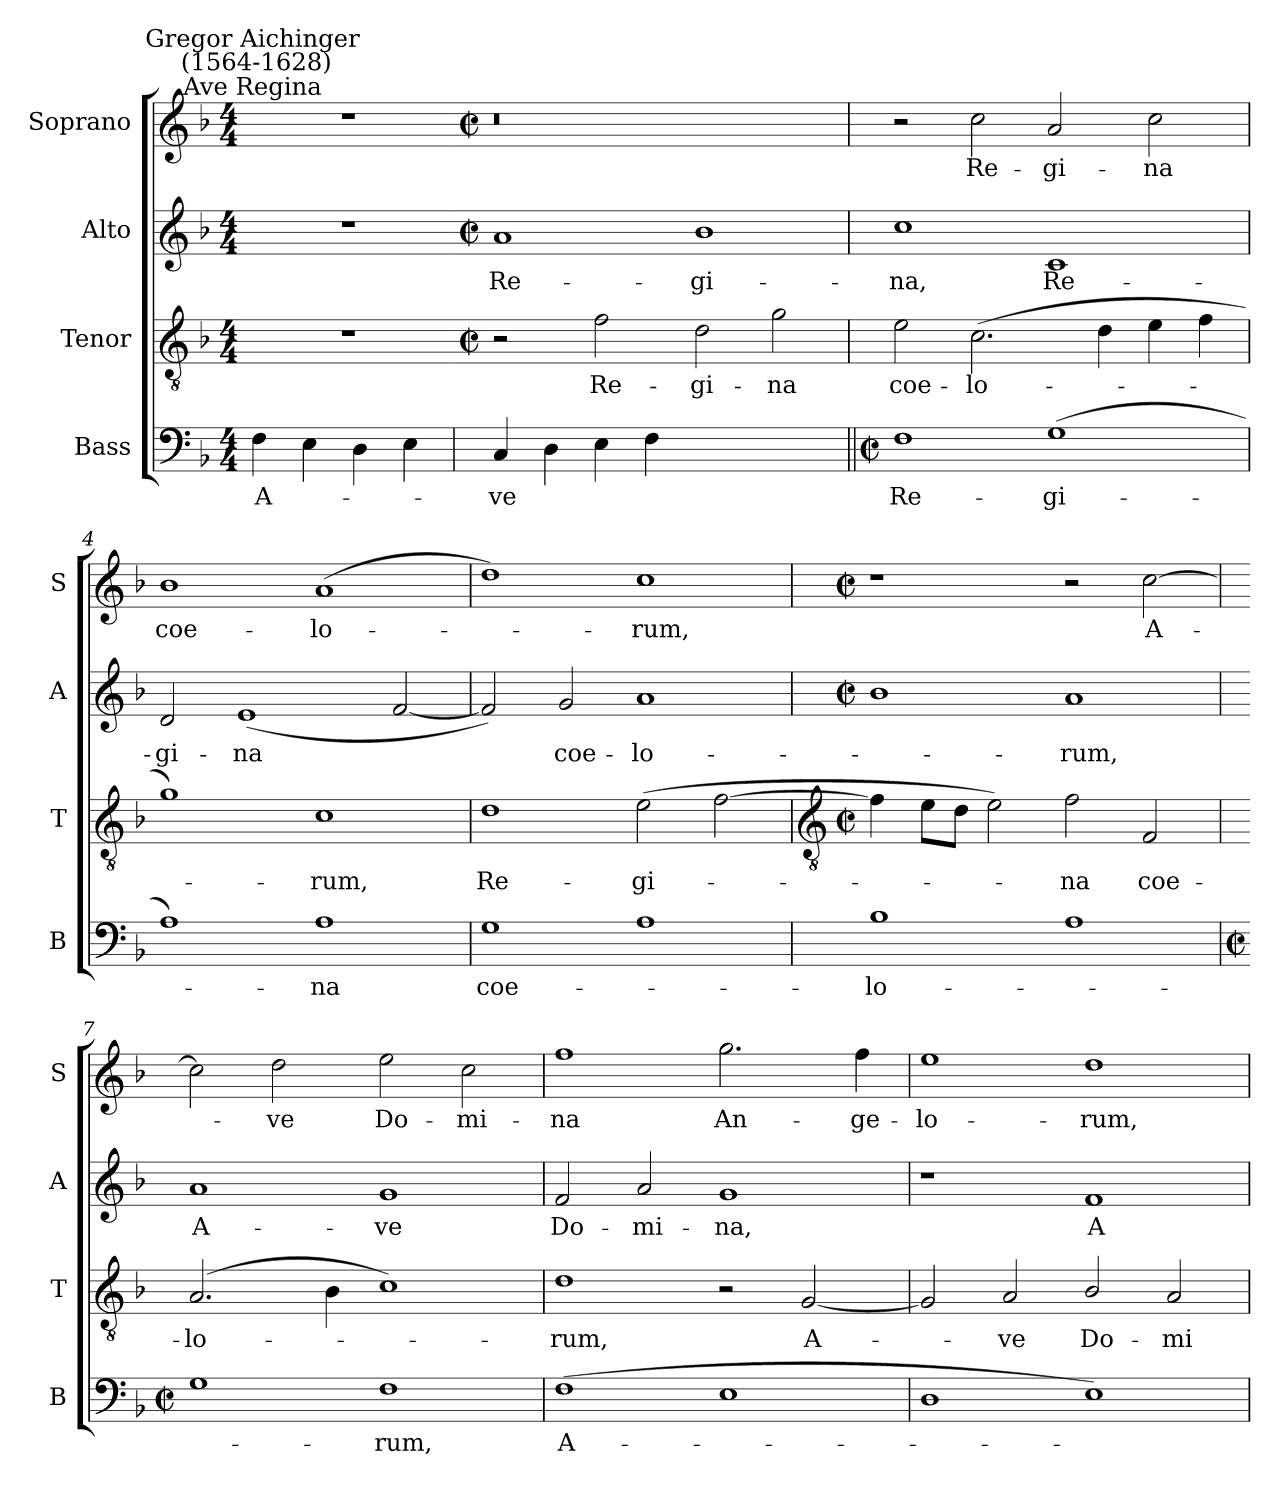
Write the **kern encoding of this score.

**kern	**text	**kern	**text	**kern	**text	**kern	**text
*part4	*part4	*part3	*part3	*part2	*part2	*part1	*part1
*staff4	*staff4	*staff3	*staff3	*staff2	*staff2	*staff1	*staff1
*I"Bass	*	*I"Tenor	*	*I"Alto	*	*I"Soprano	*
*I'B	*	*I'T	*	*I'A	*	*I'S	*
*clefF4	*	*clefGv2	*	*clefG2	*	*clefG2	*
*k[b-]	*	*k[b-]	*	*k[b-]	*	*k[b-]	*
*F:	*	*F:	*	*F:	*	*F:	*
*M4/4	*	*M4/4	*	*M4/4	*	*M4/4	*
=1	=1	=1	=1	=1	=1	=1	=1
!	!	!	!	!	!	!LO:TX:a:cj:t=Ave Regina	!
!	!	!	!	!	!	!LO:TX:a:cj:t=Gregor Aichinger\n (1564-1628)	!
!	!LO:LY:b	!	!	!	!	!	!
4F	A-	1r	.	1r	.	1r	.
4E	.	.	.	.	.	.	.
4D	.	.	.	.	.	.	.
4E	.	.	.	.	.	.	.
=2	=2||	=2||	=2||	=2||	=2||	=2||	=2||
*	*	*M4/2	*	*M4/2	*	*M4/2	*
*	*	*met(c|)	*	*met(c|)	*	*met(c|)	*
!	!LO:LY:b	!	!	!	!LO:LY:b	!	!
4C	ve	2r	.	1a	Re-	0r	.
4D	.	.	.	.	.	.	.
!	!	!	!LO:LY:b	!	!	!	!
4E	.	2f	Re-	.	.	.	.
4F	.	.	.	.	.	.	.
!	!	!	!LO:LY:b	!	!LO:LY:b	!	!
1ryy	.	2d	-gi-	1b-	-gi-	.	.
!	!	!	!LO:LY:b	!	!	!	!
.	.	2g	-na	.	.	.	.
=3||	=3	=3	=3	=3	=3	=3	=3
*M4/2	*	*	*	*	*	*	*
*met(c|)	*	*	*	*	*	*	*
!	!LO:LY:b	!	!LO:LY:b	!	!LO:LY:b	!	!
1F	Re-	2e	coe-	1cc	-na,	2r	.
!	!	!	!LO:LY:b	!	!	!	!LO:LY:b
.	.	(>2.c	-lo-	.	.	2cc	Re-
!	!LO:LY:b	!	!	!	!LO:LY:b	!	!LO:LY:b
(>1G	-gi-	.	.	1c	Re-	2a	-gi-
.	.	4d	.	.	.	.	.
!	!	!	!	!	!	!	!LO:LY:b
.	.	4e	.	.	.	2cc	-na
.	.	4f	.	.	.	.	.
=4	=4	=4	=4	=4	=4	=4	=4
!	!	!	!	!	!LO:LY:b	!	!LO:LY:b
1A)	.	1g)	.	2d	-gi-	1b-	coe-
!	!	!	!	!	!LO:LY:b	!	!
.	.	.	.	(<1e	-na	.	.
!	!LO:LY:b	!	!LO:LY:b	!	!	!	!LO:LY:b
1A	na	1c	rum,	.	.	(<1a	-lo-
.	.	.	.	[2f	.	.	.
=5	=5	=5	=5	=5	=5	=5	=5
!	!LO:LY:b	!	!LO:LY:b	!	!	!	!
1G	coe-	1d	Re-	2f])	.	1dd)	.
!	!	!	!	!	!LO:LY:b	!	!
.	.	.	.	2g	coe-	.	.
!	!	!	!LO:LY:b	!	!LO:LY:b	!	!LO:LY:b
1A	.	(>2e	-gi-	1a	-lo-	1cc	rum,
.	.	[2f	.	.	.	.	.
!!LO:LB:g=z
=6	=6	=6	=6	=6	=6	=6	=6
*	*	*clefGv2	*	*	*	*	*
*	*	*M4/2	*	*M4/2	*	*M4/2	*
*	*	*met(c|)	*	*met(c|)	*	*met(c|)	*
!	!LO:LY:b	!	!	!	!	!	!
1B-	lo-	4f]	.	1b-	.	1r	.
.	.	8eL	.	.	.	.	.
.	.	8dJ	.	.	.	.	.
.	.	2e)	.	.	.	.	.
!	!	!	!LO:LY:b	!	!LO:LY:b	!	!
1A	.	2f	na	1a	rum,	2r	.
!	!	!	!LO:LY:b	!	!	!	!LO:LY:b
.	.	2F	coe-	.	.	[2cc	A-
!!LO:LB:g=z
=7	=7	=7	=7	=7	=7	=7	=7
*M4/2	*	*	*	*	*	*	*
*met(c|)	*	*	*	*	*	*	*
!	!	!	!LO:LY:b	!	!LO:LY:b	!	!
1G	.	(>2.A	-lo-	1a	A-	2cc]	.
!	!	!	!	!	!	!	!LO:LY:b
.	.	.	.	.	.	2dd	ve
.	.	4B-	.	.	.	.	.
!	!LO:LY:b	!	!	!	!LO:LY:b	!	!LO:LY:b
1F	rum,	1c)	.	1g	-ve	2ee	Do-
!	!	!	!	!	!	!	!LO:LY:b
.	.	.	.	.	.	2cc	-mi-
=8	=8	=8	=8	=8	=8	=8	=8
!	!LO:LY:b	!	!LO:LY:b	!	!LO:LY:b	!	!LO:LY:b
(>1F	A-	1d	rum,	2f	Do-	1ff	-na
!	!	!	!	!	!LO:LY:b	!	!
.	.	.	.	2a	-mi-	.	.
!	!	!	!	!	!LO:LY:b	!	!LO:LY:b
1E	.	2r	.	1g	-na,	2.gg	An-
!	!	!	!LO:LY:b	!	!	!	!
.	.	[2G	A-	.	.	.	.
!	!	!	!	!	!	!	!LO:LY:b
.	.	.	.	.	.	4ff	-ge-
=9	=9	=9	=9	=9	=9	=9	=9
!	!	!	!	!	!	!	!LO:LY:b
1D	.	2G]	.	1r	.	1ee	-lo-
!	!	!	!LO:LY:b	!	!	!	!
.	.	2A	ve	.	.	.	.
!	!	!	!LO:LY:b	!	!LO:LY:b	!	!LO:LY:b
1E)	.	2B-/	Do-	1f	A-	1dd	-rum,
!	!	!	!LO:LY:b	!	!	!	!
.	.	2A	-mi-	.	.	.	.
=	=	=	=	=	=	=	=
*-	*-	*-	*-	*-	*-	*-	*-
